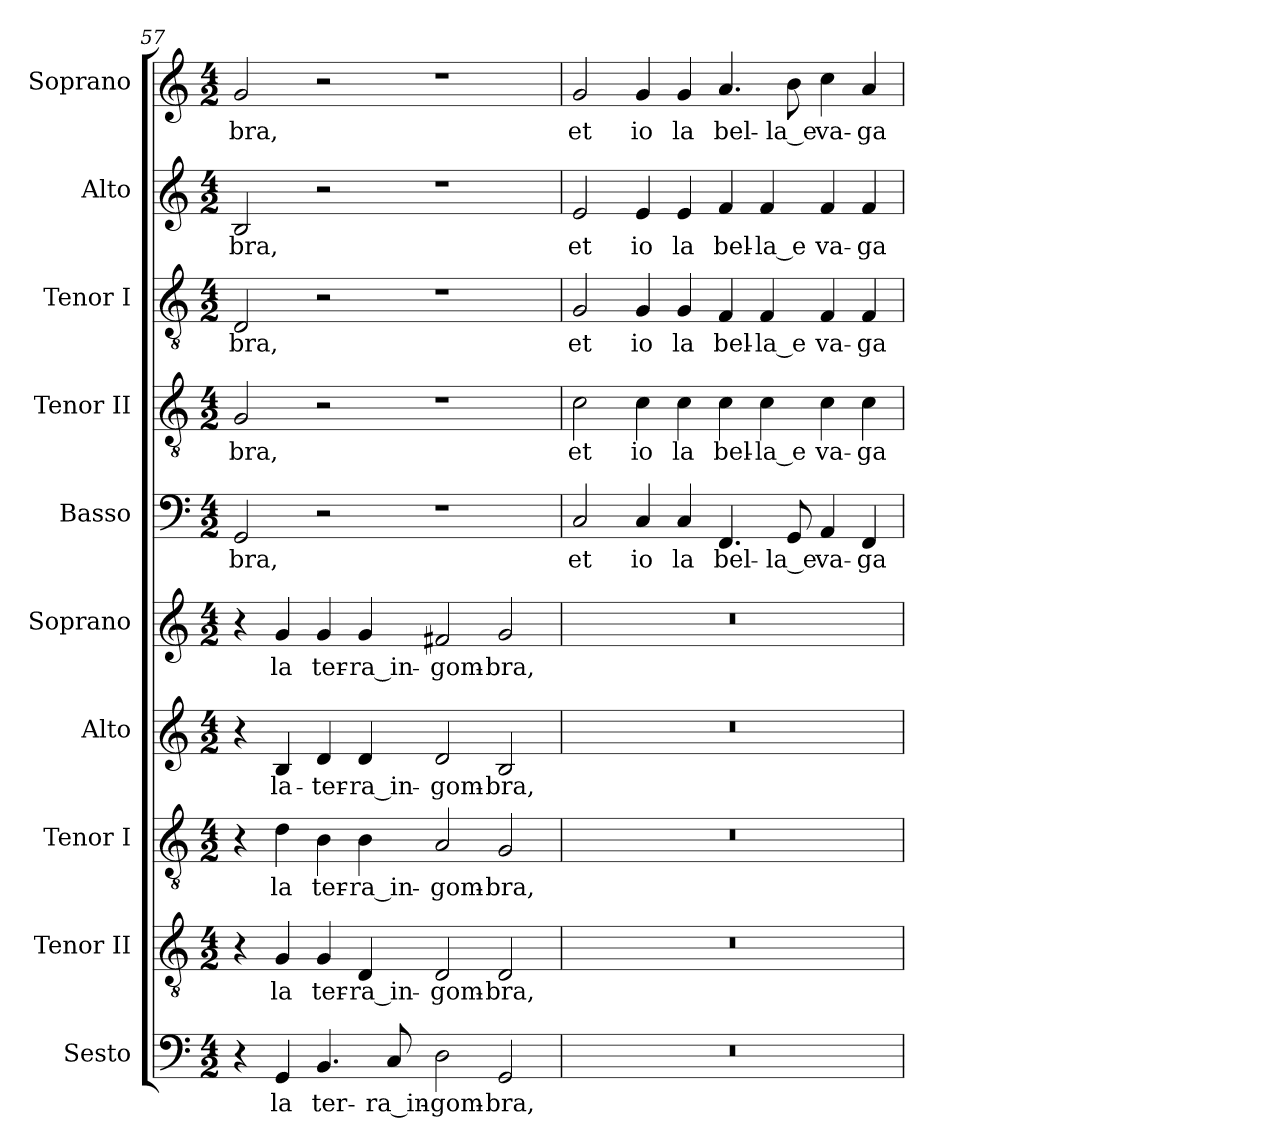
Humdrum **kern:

**kern	**text	**kern	**text	**kern	**text	**kern	**text	**kern	**text	**kern	**text	**kern	**text	**kern	**text	**kern	**text	**kern	**text
*part10	*part10	*part9	*part9	*part8	*part8	*part7	*part7	*part6	*part6	*part5	*part5	*part4	*part4	*part3	*part3	*part2	*part2	*part1	*part1
*staff10	*staff10	*staff9	*staff9	*staff8	*staff8	*staff7	*staff7	*staff6	*staff6	*staff5	*staff5	*staff4	*staff4	*staff3	*staff3	*staff2	*staff2	*staff1	*staff1
*I"Sesto	*	*I"Tenor II	*	*I"Tenor I	*	*I"Alto	*	*I"Soprano	*	*I"Basso	*	*I"Tenor II	*	*I"Tenor I	*	*I"Alto	*	*I"Soprano	*
*	*	*I'T.	*	*I'T.	*	*I'A.	*	*I'Sop.	*	*	*	*I'T.	*	*I'T.	*	*I'A.	*	*I'Sop.	*
!!LO:PB:g=z
*clefF4	*	*clefGv2	*	*clefGv2	*	*clefG2	*	*clefG2	*	*clefF4	*	*clefGv2	*	*clefGv2	*	*clefG2	*	*clefG2	*
*	*	*ITrd7c12	*	*ITrd7c12	*	*	*	*	*	*	*	*ITrd7c12	*	*ITrd7c12	*	*	*	*	*
*k[]	*	*k[]	*	*k[]	*	*k[]	*	*k[]	*	*k[]	*	*k[]	*	*k[]	*	*k[]	*	*k[]	*
*C:	*	*C:	*	*C:	*	*C:	*	*C:	*	*C:	*	*C:	*	*C:	*	*C:	*	*C:	*
*M4/2	*	*M4/2	*	*M4/2	*	*M4/2	*	*M4/2	*	*M4/2	*	*M4/2	*	*M4/2	*	*M4/2	*	*M4/2	*
=57	=57	=57	=57	=57	=57	=57	=57	=57	=57	=57	=57	=57	=57	=57	=57	=57	=57	=57	=57
!	!	!	!	!	!	!	!	!	!	!	!LO:LY:b:color=#000000	!	!	!	!	!	!	!	!
!	!	!	!	!	!	!	!	!	!	!	!	!	!LO:LY:b:color=#000000	!	!	!	!	!	!
!	!	!	!	!	!	!	!	!	!	!	!	!	!	!	!LO:LY:b:color=#000000	!	!	!	!
!	!	!	!	!	!	!	!	!	!	!	!	!	!	!	!	!	!LO:LY:b:color=#000000	!	!
!	!	!	!	!	!	!	!	!	!	!	!	!	!	!	!	!	!	!	!LO:LY:b:color=#000000
4r	.	4r	.	4r	.	4r	.	4r	.	2GGi/	-bra,	2GGi/	-bra,	2DDi/	-bra,	2Bi/	-bra,	2gi/	-bra,
!	!LO:LY:b:color=#000000	!	!	!	!	!	!	!	!	!	!	!	!	!	!	!	!	!	!
!	!	!	!LO:LY:b:color=#000000	!	!	!	!	!	!	!	!	!	!	!	!	!	!	!	!
!	!	!	!	!	!LO:LY:b:color=#000000	!	!	!	!	!	!	!	!	!	!	!	!	!	!
!	!	!	!	!	!	!	!LO:LY:b:color=#000000	!	!	!	!	!	!	!	!	!	!	!	!
!	!	!	!	!	!	!	!	!	!LO:LY:b:color=#000000	!	!	!	!	!	!	!	!	!	!
4GGi/	la	4GGi/	la	4Di\	la	4Bi/	la-	4gi/	la	.	.	.	.	.	.	.	.	.	.
!	!LO:LY:b:color=#000000	!	!	!	!	!	!	!	!	!	!	!	!	!	!	!	!	!	!
!	!	!	!LO:LY:b:color=#000000	!	!	!	!	!	!	!	!	!	!	!	!	!	!	!	!
!	!	!	!	!	!LO:LY:b:color=#000000	!	!	!	!	!	!	!	!	!	!	!	!	!	!
!	!	!	!	!	!	!	!LO:LY:b:color=#000000	!	!	!	!	!	!	!	!	!	!	!	!
!	!	!	!	!	!	!	!	!	!LO:LY:b:color=#000000	!	!	!	!	!	!	!	!	!	!
4.BBi/	ter-	4GGi/	ter-	4BBi\	ter-	4di/	-ter-	4gi/	ter-	2r	.	2r	.	2r	.	2r	.	2r	.
!	!	!	!LO:LY:b:color=#000000	!	!	!	!	!	!	!	!	!	!	!	!	!	!	!	!
!	!	!	!	!	!LO:LY:b:color=#000000	!	!	!	!	!	!	!	!	!	!	!	!	!	!
!	!	!	!	!	!	!	!LO:LY:b:color=#000000	!	!	!	!	!	!	!	!	!	!	!	!
!	!	!	!	!	!	!	!	!	!LO:LY:b:color=#000000	!	!	!	!	!	!	!	!	!	!
.	.	4DDi/	-ra_in-	4BBi\	-ra_in-	4di/	-ra_in-	4gi/	-ra_in-	.	.	.	.	.	.	.	.	.	.
!	!LO:LY:b:color=#000000	!	!	!	!	!	!	!	!	!	!	!	!	!	!	!	!	!	!
8Ci/	-ra_in-	.	.	.	.	.	.	.	.	.	.	.	.	.	.	.	.	.	.
!	!LO:LY:b:color=#000000	!	!	!	!	!	!	!	!	!	!	!	!	!	!	!	!	!	!
!	!	!	!LO:LY:b:color=#000000	!	!	!	!	!	!	!	!	!	!	!	!	!	!	!	!
!	!	!	!	!	!LO:LY:b:color=#000000	!	!	!	!	!	!	!	!	!	!	!	!	!	!
!	!	!	!	!	!	!	!LO:LY:b:color=#000000	!	!	!	!	!	!	!	!	!	!	!	!
!	!	!	!	!	!	!	!	!	!LO:LY:b:color=#000000	!	!	!	!	!	!	!	!	!	!
2Di\	-gom-	2DDi/	-gom-	2AAi/	-gom-	2di/	-gom-	2f#Xi/	-gom-	1r	.	1r	.	1r	.	1r	.	1r	.
!	!LO:LY:b:color=#000000	!	!	!	!	!	!	!	!	!	!	!	!	!	!	!	!	!	!
!	!	!	!LO:LY:b:color=#000000	!	!	!	!	!	!	!	!	!	!	!	!	!	!	!	!
!	!	!	!	!	!LO:LY:b:color=#000000	!	!	!	!	!	!	!	!	!	!	!	!	!	!
!	!	!	!	!	!	!	!LO:LY:b:color=#000000	!	!	!	!	!	!	!	!	!	!	!	!
!	!	!	!	!	!	!	!	!	!LO:LY:b:color=#000000	!	!	!	!	!	!	!	!	!	!
2GGi/	-bra,	2DDi/	-bra,	2GGi/	-bra,	2Bi/	-bra,	2gi/	-bra,	.	.	.	.	.	.	.	.	.	.
=58	=58	=58	=58	=58	=58	=58	=58	=58	=58	=58	=58	=58	=58	=58	=58	=58	=58	=58	=58
!LO:N:vis=1	!	!LO:N:vis=1	!	!LO:N:vis=1	!	!LO:N:vis=1	!	!LO:N:vis=1	!	!	!	!	!	!	!	!	!	!	!
!	!	!	!	!	!	!	!	!	!	!	!LO:LY:b:color=#000000	!	!	!	!	!	!	!	!
!	!	!	!	!	!	!	!	!	!	!	!	!	!LO:LY:b:color=#000000	!	!	!	!	!	!
!	!	!	!	!	!	!	!	!	!	!	!	!	!	!	!LO:LY:b:color=#000000	!	!	!	!
!	!	!	!	!	!	!	!	!	!	!	!	!	!	!	!	!	!LO:LY:b:color=#000000	!	!
!	!	!	!	!	!	!	!	!	!	!	!	!	!	!	!	!	!	!	!LO:LY:b:color=#000000
0r	.	0r	.	0r	.	0r	.	0r	.	2Ci/	et	2Ci\	et	2GGi/	et	2ei/	et	2gi/	et
!	!	!	!	!	!	!	!	!	!	!	!LO:LY:b:color=#000000	!	!	!	!	!	!	!	!
!	!	!	!	!	!	!	!	!	!	!	!	!	!LO:LY:b:color=#000000	!	!	!	!	!	!
!	!	!	!	!	!	!	!	!	!	!	!	!	!	!	!LO:LY:b:color=#000000	!	!	!	!
!	!	!	!	!	!	!	!	!	!	!	!	!	!	!	!	!	!LO:LY:b:color=#000000	!	!
!	!	!	!	!	!	!	!	!	!	!	!	!	!	!	!	!	!	!	!LO:LY:b:color=#000000
.	.	.	.	.	.	.	.	.	.	4Ci/	io	4Ci\	io	4GGi/	io	4ei/	io	4gi/	io
!	!	!	!	!	!	!	!	!	!	!	!LO:LY:b:color=#000000	!	!	!	!	!	!	!	!
!	!	!	!	!	!	!	!	!	!	!	!	!	!LO:LY:b:color=#000000	!	!	!	!	!	!
!	!	!	!	!	!	!	!	!	!	!	!	!	!	!	!LO:LY:b:color=#000000	!	!	!	!
!	!	!	!	!	!	!	!	!	!	!	!	!	!	!	!	!	!LO:LY:b:color=#000000	!	!
!	!	!	!	!	!	!	!	!	!	!	!	!	!	!	!	!	!	!	!LO:LY:b:color=#000000
.	.	.	.	.	.	.	.	.	.	4Ci/	la	4Ci\	la	4GGi/	la	4ei/	la	4gi/	la
!	!	!	!	!	!	!	!	!	!	!	!LO:LY:b:color=#000000	!	!	!	!	!	!	!	!
!	!	!	!	!	!	!	!	!	!	!	!	!	!LO:LY:b:color=#000000	!	!	!	!	!	!
!	!	!	!	!	!	!	!	!	!	!	!	!	!	!	!LO:LY:b:color=#000000	!	!	!	!
!	!	!	!	!	!	!	!	!	!	!	!	!	!	!	!	!	!LO:LY:b:color=#000000	!	!
!	!	!	!	!	!	!	!	!	!	!	!	!	!	!	!	!	!	!	!LO:LY:b:color=#000000
.	.	.	.	.	.	.	.	.	.	4.FFi/	bel-	4Ci\	bel-	4FFi/	bel-	4fi/	bel-	4.ai/	bel-
!	!	!	!	!	!	!	!	!	!	!	!	!	!LO:LY:b:color=#000000	!	!	!	!	!	!
!	!	!	!	!	!	!	!	!	!	!	!	!	!	!	!LO:LY:b:color=#000000	!	!	!	!
!	!	!	!	!	!	!	!	!	!	!	!	!	!	!	!	!	!LO:LY:b:color=#000000	!	!
.	.	.	.	.	.	.	.	.	.	.	.	4Ci\	-la_e	4FFi/	-la_e	4fi/	-la_e	.	.
!	!	!	!	!	!	!	!	!	!	!	!LO:LY:b:color=#000000	!	!	!	!	!	!	!	!
!	!	!	!	!	!	!	!	!	!	!	!	!	!	!	!	!	!	!	!LO:LY:b:color=#000000
.	.	.	.	.	.	.	.	.	.	8GGi/	-la_e	.	.	.	.	.	.	8bi\	-la_e
!	!	!	!	!	!	!	!	!	!	!	!LO:LY:b:color=#000000	!	!	!	!	!	!	!	!
!	!	!	!	!	!	!	!	!	!	!	!	!	!LO:LY:b:color=#000000	!	!	!	!	!	!
!	!	!	!	!	!	!	!	!	!	!	!	!	!	!	!LO:LY:b:color=#000000	!	!	!	!
!	!	!	!	!	!	!	!	!	!	!	!	!	!	!	!	!	!LO:LY:b:color=#000000	!	!
!	!	!	!	!	!	!	!	!	!	!	!	!	!	!	!	!	!	!	!LO:LY:b:color=#000000
.	.	.	.	.	.	.	.	.	.	4AAi/	va-	4Ci\	va-	4FFi/	va-	4fi/	va-	4cci\	va-
!	!	!	!	!	!	!	!	!	!	!	!LO:LY:b:color=#000000	!	!	!	!	!	!	!	!
!	!	!	!	!	!	!	!	!	!	!	!	!	!LO:LY:b:color=#000000	!	!	!	!	!	!
!	!	!	!	!	!	!	!	!	!	!	!	!	!	!	!LO:LY:b:color=#000000	!	!	!	!
!	!	!	!	!	!	!	!	!	!	!	!	!	!	!	!	!	!LO:LY:b:color=#000000	!	!
!	!	!	!	!	!	!	!	!	!	!	!	!	!	!	!	!	!	!	!LO:LY:b:color=#000000
.	.	.	.	.	.	.	.	.	.	4FFi/	-ga	4Ci\	-ga	4FFi/	-ga	4fi/	-ga	4ai/	-ga
=	=	=	=	=	=	=	=	=	=	=	=	=	=	=	=	=	=	=	=
*-	*-	*-	*-	*-	*-	*-	*-	*-	*-	*-	*-	*-	*-	*-	*-	*-	*-	*-	*-
